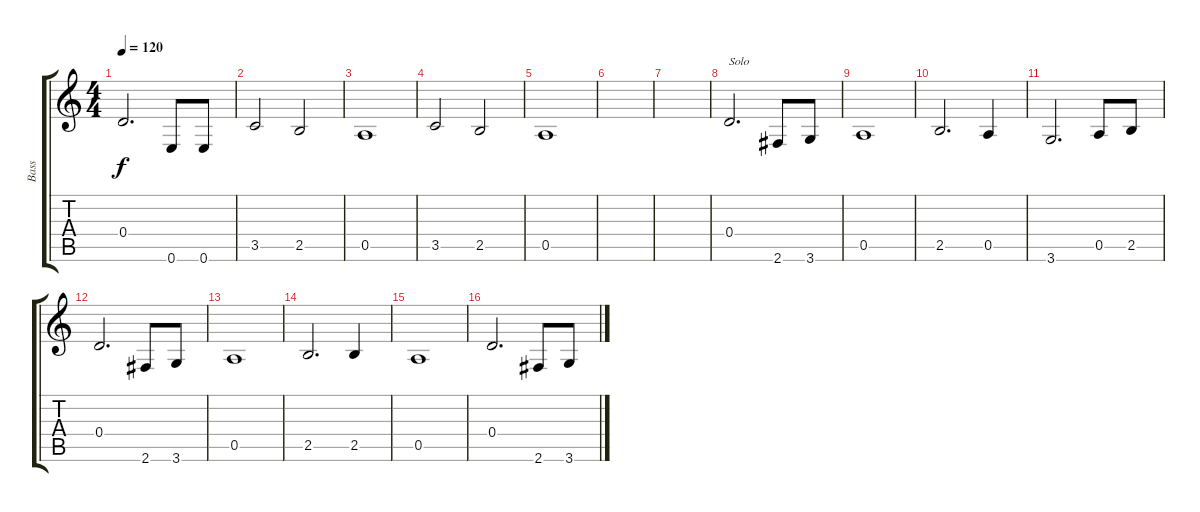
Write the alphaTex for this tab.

\track ("Bass" "Bass") {instrument electricbasspick}
\staff {score tabs}
\tuning (E4 B3 G3 D3 A2 E2) {hide}
\ts (4 4)
\tempo 120
\clef g2
\ks c
0.4.2{d dy f} 0.6.8 0.6.8 |
3.5.2 2.5.2 |
0.5.1 |
3.5.2 2.5.2 |
0.5.1 |
|
|
0.4.2{d txt "Solo"} 2.6.8 3.6.8 |
0.5.1 |
2.5.2{d} 0.5.4 |
3.6.2{d} 0.5.8 2.5.8 |
0.4.2{d} 2.6.8 3.6.8 |
0.5.1 |
2.5.2{d} 2.5.4 |
0.5.1 |
0.4.2{d} 2.6.8 3.6.8
